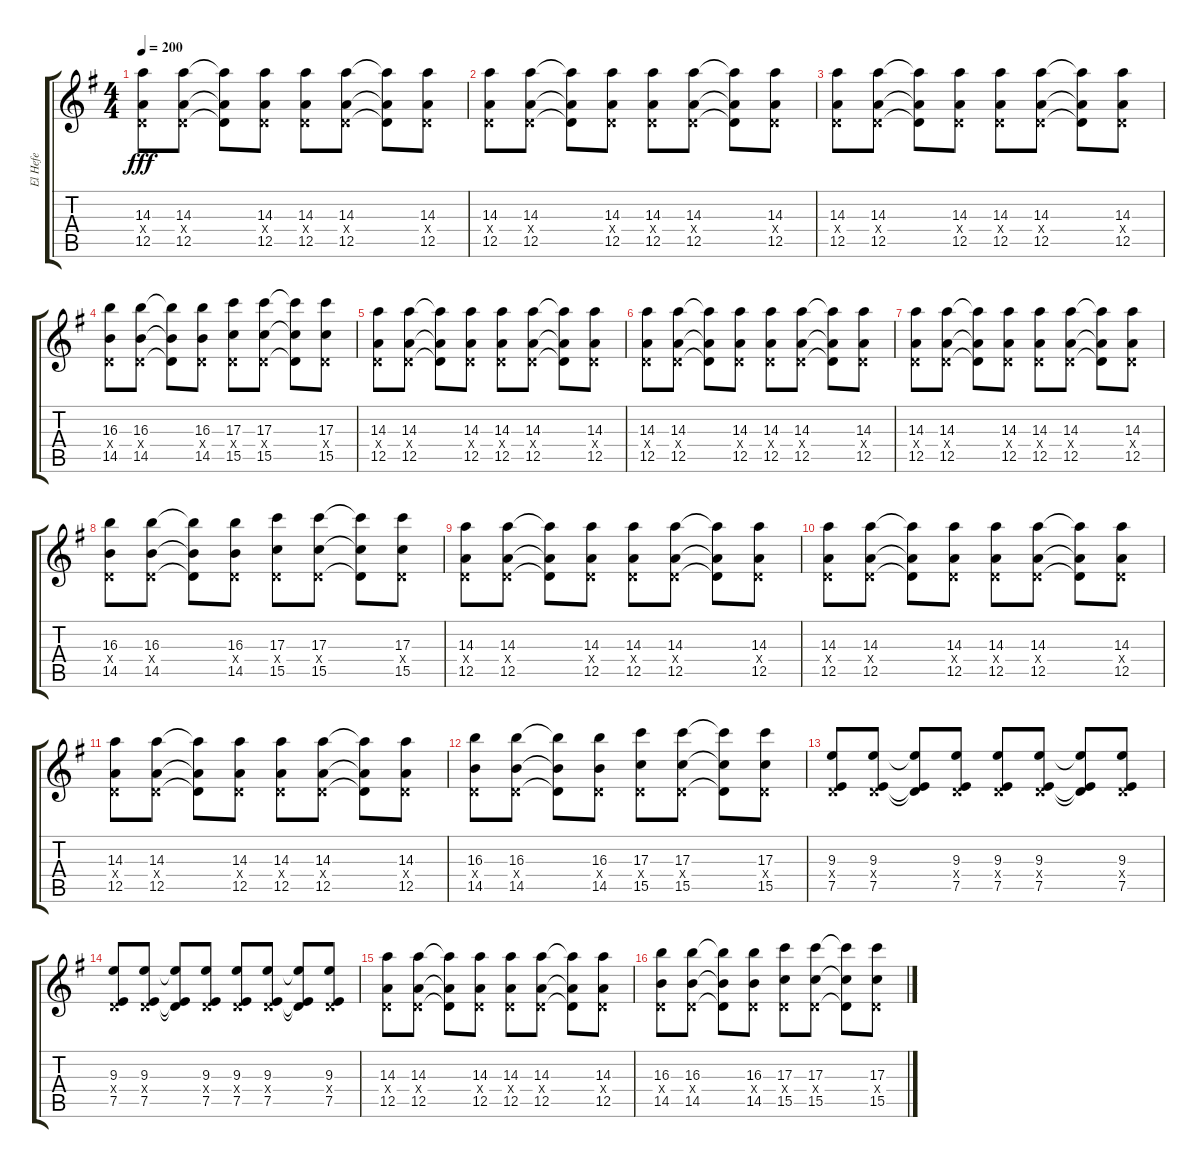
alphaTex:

\track ("El Hefe" "El Hefe") {instrument overdrivenguitar}
\staff {score tabs}
\tuning (E4 B3 G3 D3 A2 E2) {hide}
\ts (4 4)
\tempo 200
\clef g2
\ks eminor
(14.3 0.4{x} 12.5).8{dy fff} (14.3 0.4{x} 12.5).8 (14.3{t} 0.4{t} 12.5{t}).8 (14.3 0.4{x} 12.5).8 (14.3 0.4{x} 12.5).8 (14.3 0.4{x} 12.5).8 (14.3{t} 0.4{t} 12.5{t}).8 (14.3 0.4{x} 12.5).8 |
(14.3 0.4{x} 12.5).8 (14.3 0.4{x} 12.5).8 (14.3{t} 0.4{t} 12.5{t}).8 (14.3 0.4{x} 12.5).8 (14.3 0.4{x} 12.5).8 (14.3 0.4{x} 12.5).8 (14.3{t} 0.4{t} 12.5{t}).8 (14.3 0.4{x} 12.5).8 |
(14.3 0.4{x} 12.5).8 (14.3 0.4{x} 12.5).8 (14.3{t} 0.4{t} 12.5{t}).8 (14.3 0.4{x} 12.5).8 (14.3 0.4{x} 12.5).8 (14.3 0.4{x} 12.5).8 (14.3{t} 0.4{t} 12.5{t}).8 (14.3 0.4{x} 12.5).8 |
(16.3 0.4{x} 14.5).8 (16.3 0.4{x} 14.5).8 (16.3{t} 0.4{t} 14.5{t}).8 (16.3 0.4{x} 14.5).8 (17.3 0.4{x} 15.5).8 (17.3 0.4{x} 15.5).8 (17.3{t} 0.4{t} 15.5{t}).8 (17.3 0.4{x} 15.5).8 |
(14.3 0.4{x} 12.5).8 (14.3 0.4{x} 12.5).8 (14.3{t} 0.4{t} 12.5{t}).8 (14.3 0.4{x} 12.5).8 (14.3 0.4{x} 12.5).8 (14.3 0.4{x} 12.5).8 (14.3{t} 0.4{t} 12.5{t}).8 (14.3 0.4{x} 12.5).8 |
(14.3 0.4{x} 12.5).8 (14.3 0.4{x} 12.5).8 (14.3{t} 0.4{t} 12.5{t}).8 (14.3 0.4{x} 12.5).8 (14.3 0.4{x} 12.5).8 (14.3 0.4{x} 12.5).8 (14.3{t} 0.4{t} 12.5{t}).8 (14.3 0.4{x} 12.5).8 |
(14.3 0.4{x} 12.5).8 (14.3 0.4{x} 12.5).8 (14.3{t} 0.4{t} 12.5{t}).8 (14.3 0.4{x} 12.5).8 (14.3 0.4{x} 12.5).8 (14.3 0.4{x} 12.5).8 (14.3{t} 0.4{t} 12.5{t}).8 (14.3 0.4{x} 12.5).8 |
(16.3 0.4{x} 14.5).8 (16.3 0.4{x} 14.5).8 (16.3{t} 0.4{t} 14.5{t}).8 (16.3 0.4{x} 14.5).8 (17.3 0.4{x} 15.5).8 (17.3 0.4{x} 15.5).8 (17.3{t} 0.4{t} 15.5{t}).8 (17.3 0.4{x} 15.5).8 |
(14.3 0.4{x} 12.5).8 (14.3 0.4{x} 12.5).8 (14.3{t} 0.4{t} 12.5{t}).8 (14.3 0.4{x} 12.5).8 (14.3 0.4{x} 12.5).8 (14.3 0.4{x} 12.5).8 (14.3{t} 0.4{t} 12.5{t}).8 (14.3 0.4{x} 12.5).8 |
(14.3 0.4{x} 12.5).8 (14.3 0.4{x} 12.5).8 (14.3{t} 0.4{t} 12.5{t}).8 (14.3 0.4{x} 12.5).8 (14.3 0.4{x} 12.5).8 (14.3 0.4{x} 12.5).8 (14.3{t} 0.4{t} 12.5{t}).8 (14.3 0.4{x} 12.5).8 |
(14.3 0.4{x} 12.5).8 (14.3 0.4{x} 12.5).8 (14.3{t} 0.4{t} 12.5{t}).8 (14.3 0.4{x} 12.5).8 (14.3 0.4{x} 12.5).8 (14.3 0.4{x} 12.5).8 (14.3{t} 0.4{t} 12.5{t}).8 (14.3 0.4{x} 12.5).8 |
(16.3 0.4{x} 14.5).8 (16.3 0.4{x} 14.5).8 (16.3{t} 0.4{t} 14.5{t}).8 (16.3 0.4{x} 14.5).8 (17.3 0.4{x} 15.5).8 (17.3 0.4{x} 15.5).8 (17.3{t} 0.4{t} 15.5{t}).8 (17.3 0.4{x} 15.5).8 |
(9.3 0.4{x} 7.5).8 (9.3 0.4{x} 7.5).8 (9.3{t} 0.4{t} 7.5{t}).8 (9.3 0.4{x} 7.5).8 (9.3 0.4{x} 7.5).8 (9.3 0.4{x} 7.5).8 (9.3{t} 0.4{t} 7.5{t}).8 (9.3 0.4{x} 7.5).8 |
(9.3 0.4{x} 7.5).8 (9.3 0.4{x} 7.5).8 (9.3{t} 0.4{t} 7.5{t}).8 (9.3 0.4{x} 7.5).8 (9.3 0.4{x} 7.5).8 (9.3 0.4{x} 7.5).8 (9.3{t} 0.4{t} 7.5{t}).8 (9.3 0.4{x} 7.5).8 |
(14.3 0.4{x} 12.5).8 (14.3 0.4{x} 12.5).8 (14.3{t} 0.4{t} 12.5{t}).8 (14.3 0.4{x} 12.5).8 (14.3 0.4{x} 12.5).8 (14.3 0.4{x} 12.5).8 (14.3{t} 0.4{t} 12.5{t}).8 (14.3 0.4{x} 12.5).8 |
(16.3 0.4{x} 14.5).8 (16.3 0.4{x} 14.5).8 (16.3{t} 0.4{t} 14.5{t}).8 (16.3 0.4{x} 14.5).8 (17.3 0.4{x} 15.5).8 (17.3 0.4{x} 15.5).8 (17.3{t} 0.4{t} 15.5{t}).8 (17.3 0.4{x} 15.5).8
